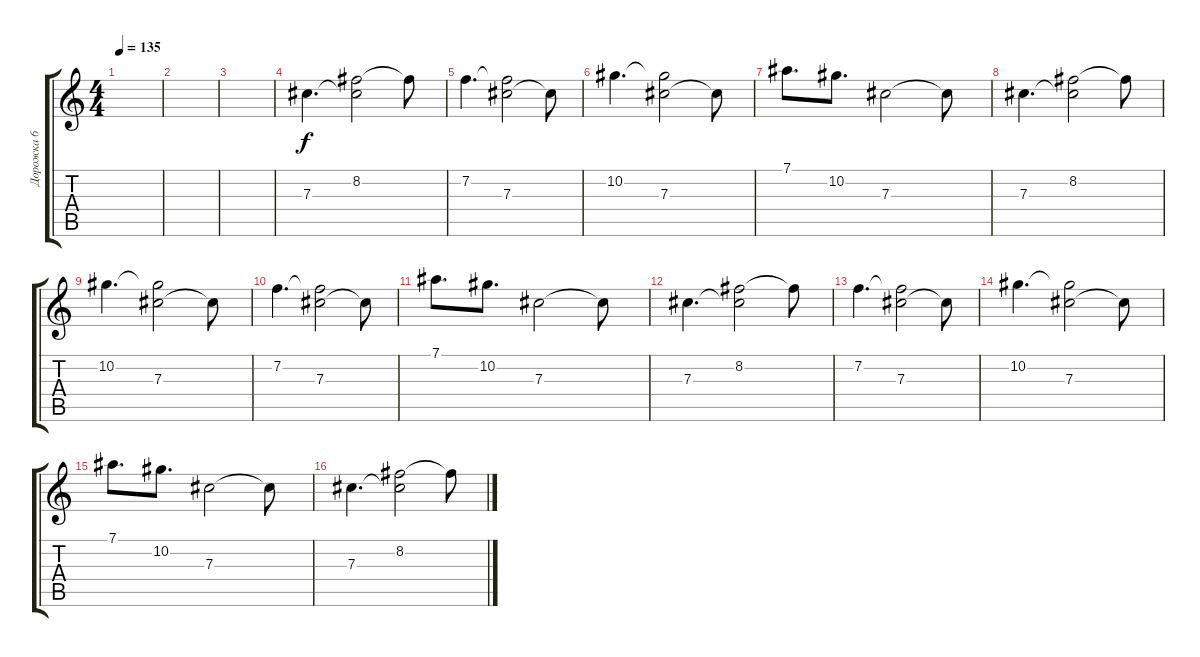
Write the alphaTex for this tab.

\track ("Дорожка 6" "Дорожка 6") {instrument electricguitarclean}
\staff {score tabs}
\tuning (Eb4 Bb3 Gb3 Db3 Ab2 Eb2) {hide}
\ts (4 4)
\tempo 135
\clef g2
\ks c
|
|
|
7.3.4{d} (8.2 7.3{t}).2 8.2{t}.8 |
7.2.4{d} (7.2{t} 7.3).2 7.3{t}.8 |
10.2.4{d} (10.2{t} 7.3).2 7.3{t}.8 |
7.1.8{d} 10.2.8{d} 7.3.2 7.3{t}.8 |
7.3.4{d} (8.2 7.3{t}).2 8.2{t}.8 |
10.2.4{d} (10.2{t} 7.3).2 7.3{t}.8 |
7.2.4{d} (7.2{t} 7.3).2 7.3{t}.8 |
7.1.8{d} 10.2.8{d} 7.3.2 7.3{t}.8 |
7.3.4{d} (8.2 7.3{t}).2 8.2{t}.8 |
7.2.4{d} (7.2{t} 7.3).2 7.3{t}.8 |
10.2.4{d} (10.2{t} 7.3).2 7.3{t}.8 |
7.1.8{d} 10.2.8{d} 7.3.2 7.3{t}.8 |
7.3.4{d} (8.2 7.3{t}).2 8.2{t}.8
